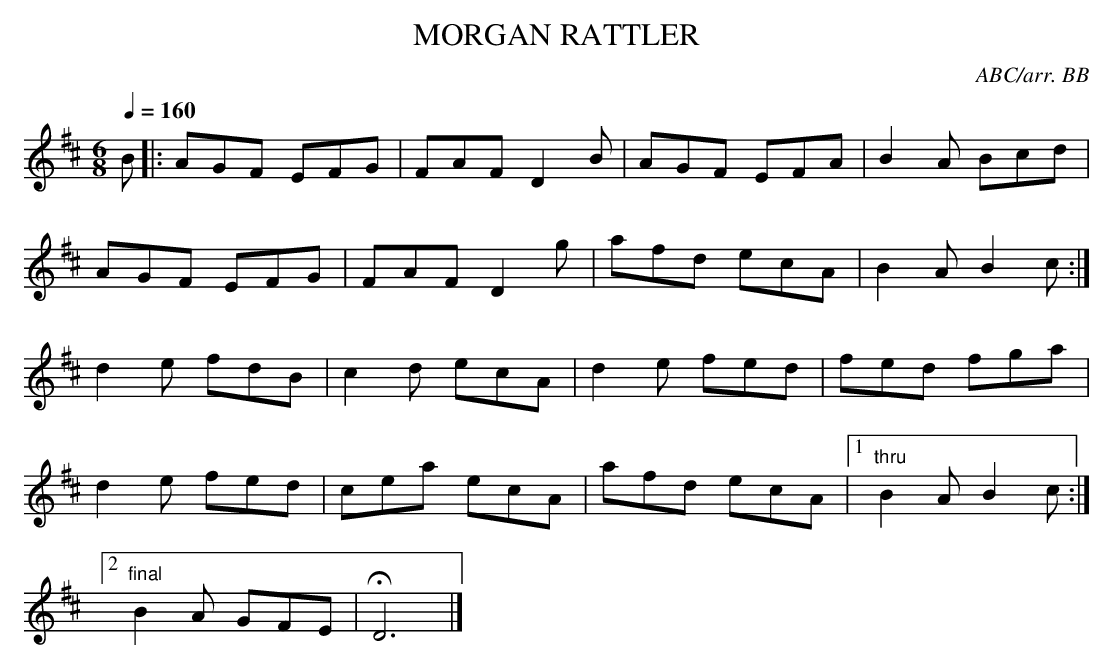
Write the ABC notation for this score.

X:1
T:MORGAN RATTLER
C:ABC/arr. BB
L:1/8
M:6/8
Q:1/4=160
K:D
B|: AGF EFG|FAF D2B|AGF EFA|B2A Bcd|
AGF EFG|FAF D2g|afd ecA|B2A B2c :|
d2e fdB|c2d ecA|d2e fed|fed fga|
d2e fed|cea ecA|afd ecA|1 "thru"B2A B2c :|
[2 "final"B2A GFE|HD6|]
